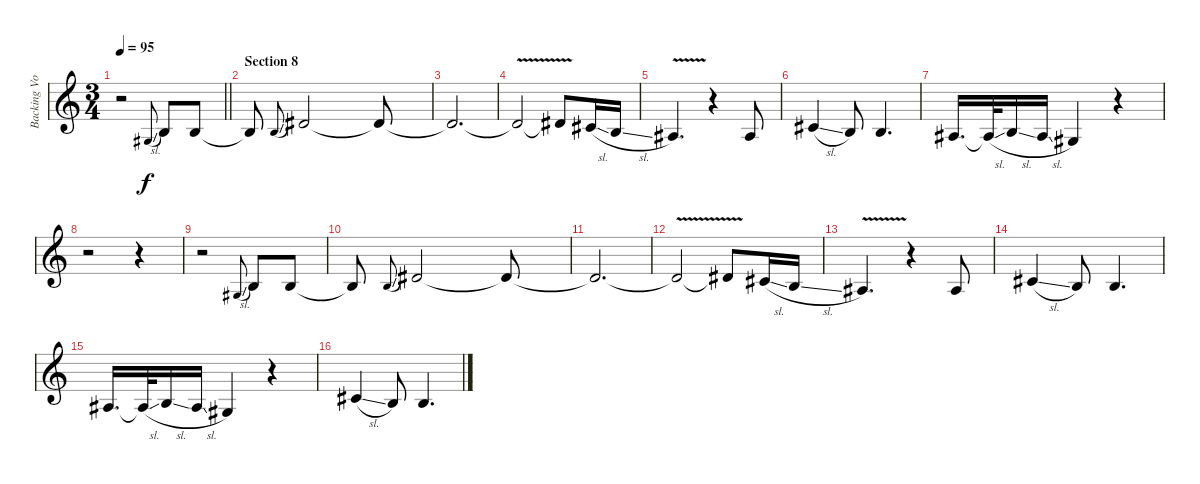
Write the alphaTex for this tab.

\track ("Backing Vocals 2" "Backing Vo") {instrument tenorsax}
\staff {score}
\tuning (E4 B3 G3 D3 A2 E2) {hide}
\ts (3 4)
\tempo 95
\clef g2
\barLineRight lightlight
\ks c
r.2{dy f} 6.4{sl}.8{gr onbeat} 9.4.8 9.4.8 |
\section ("" "Section 8")
9.4{t}.8 9.4{sl}.8{gr onbeat} 13.4.2 13.4{t}.8 |
13.4{t}.2{d} |
13.4{v t}.2 13.4{t}.8 11.4{sl}.16 9.4{sl}.16 |
8.4{v}.4{d} r.4 8.4.8 |
11.4{sl}.4 9.4.8 9.4.4{d} |
8.4.16{d} 8.4{sl t}.32 9.4{sl}.16 8.4{sl}.16 6.4.4 r.4 |
r.2 r.4 |
r.2 6.4{sl}.8{gr onbeat} 9.4.8 9.4.8 |
9.4{t}.8 9.4{sl}.8{gr onbeat} 13.4.2 13.4{t}.8 |
13.4{t}.2{d} |
13.4{v t}.2 13.4{t}.8 11.4{sl}.16 9.4{sl}.16 |
8.4{v}.4{d} r.4 8.4.8 |
11.4{sl}.4 9.4.8 9.4.4{d} |
8.4.16{d} 8.4{sl t}.32 9.4{sl}.16 8.4{sl}.16 6.4.4 r.4 |
11.4{sl}.4 9.4.8 9.4.4{d}
